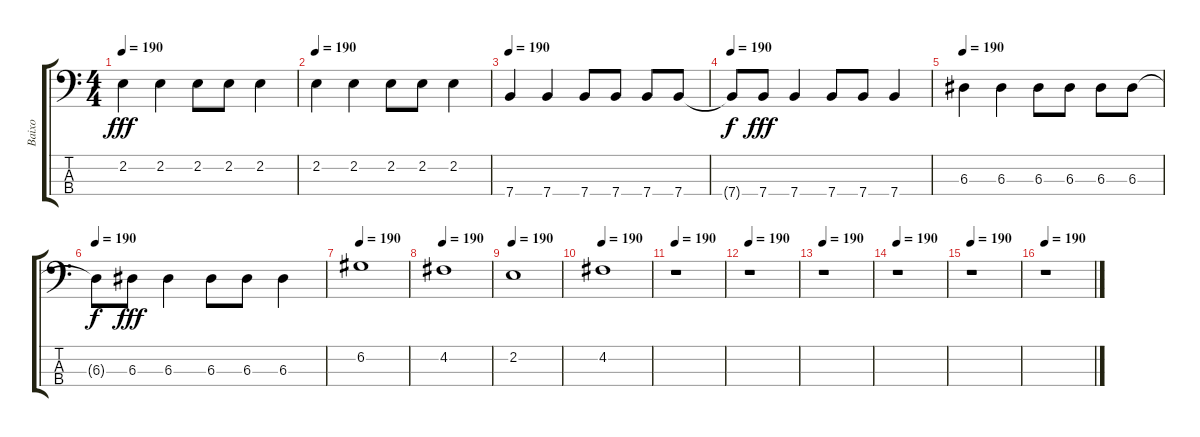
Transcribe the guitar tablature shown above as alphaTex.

\track ("Baixo" "Baixo") {instrument electricbasspick}
\staff {score tabs}
\tuning (G2 D2 A1 E1) {hide}
\ts (4 4)
\tempo 190
\clef f4
\ks c
2.2.4{dy fff} 2.2.4 2.2.8 2.2.8 2.2.4 |
\tempo 190
2.2.4 2.2.4 2.2.8 2.2.8 2.2.4 |
\tempo 190
7.4.4 7.4.4 7.4.8 7.4.8 7.4.8 7.4.8 |
\tempo 190
7.4{t}.8{dy f} 7.4.8{dy fff} 7.4.4 7.4.8 7.4.8 7.4.4 |
\tempo 190
6.3.4 6.3.4 6.3.8 6.3.8 6.3.8 6.3.8 |
\tempo 190
6.3{t}.8{dy f} 6.3.8{dy fff} 6.3.4 6.3.8 6.3.8 6.3.4 |
\tempo 190
6.2.1 |
\tempo 190
4.2.1 |
\tempo 190
2.2.1 |
\tempo 190
4.2.1 |
\tempo 190
r.1 |
\tempo 190
r.1 |
\tempo 190
r.1 |
\tempo 190
r.1 |
\tempo 190
r.1 |
\tempo 190
r.1
